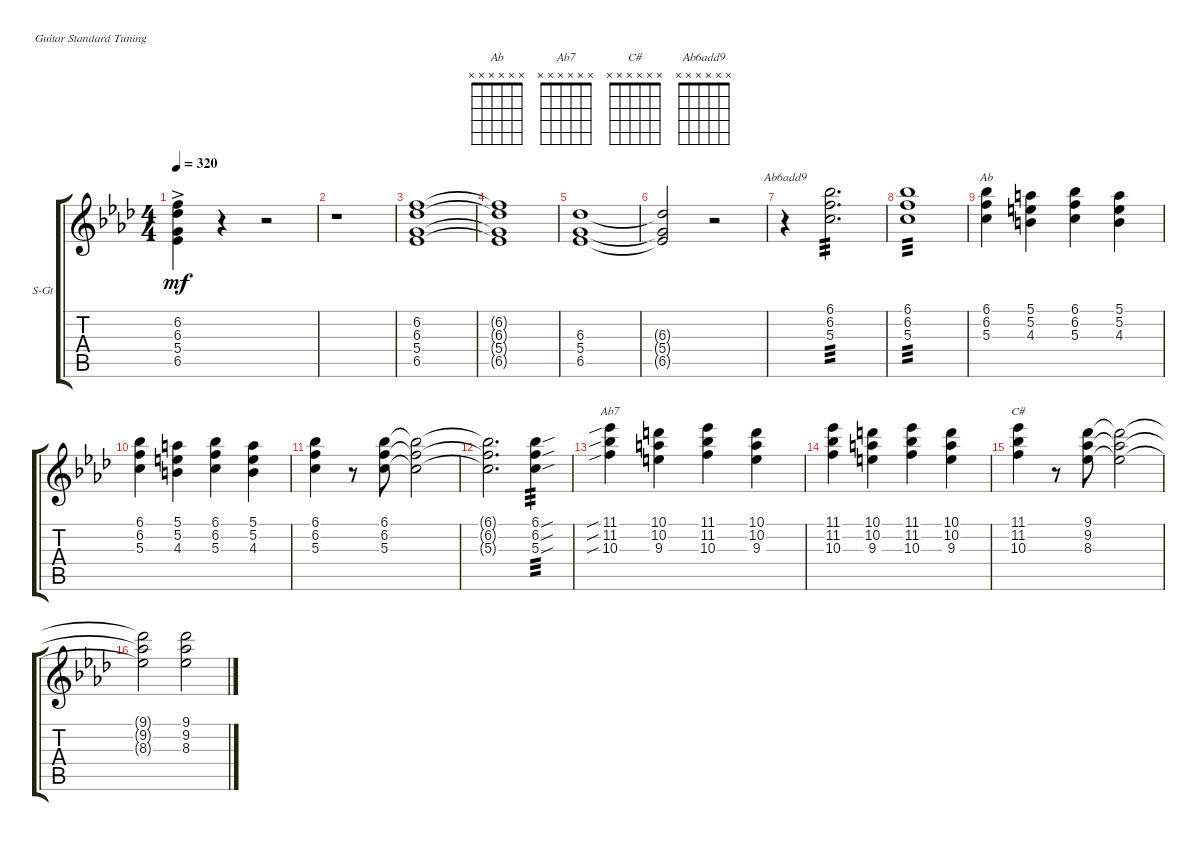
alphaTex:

\bracketExtendMode groupsimilarinstruments
\firstSystemTrackNameOrientation horizontal
\otherSystemsTrackNameOrientation horizontal
\track ("(accoustic)" "S-Gt") {instrument acousticgrandpiano}
\staff {score tabs}
\tuning (E4 B3 G3 D3 A2 E2)
\displaytranspose 12
\chord ("Ab" x x x x x x)
\chord ("Ab7" x x x x x x)
\chord ("C#" x x x x x x)
\chord ("Ab6add9" x x x x x x)
\ts (4 4)
\tempo 320
\clef g2
\ks fminor
(6.2{ac} 6.3{ac} 5.4{ac} 6.5{ac}).4{dy mf} r.4 r.2 |
r.1 |
(6.2 6.3 5.4 6.5).1 |
(6.2{t} 6.3{t} 5.4{t} 6.5{t}).1 |
(6.3 5.4 6.5).1 |
(6.3{t} 5.4{t} 6.5{t}).2 r.2 |
r.4{ch "Ab6add9"} (6.1 6.2 5.3).2{d tp 3} |
(6.1 6.2 5.3).1{tp 3} |
(6.1 6.2 5.3).4{ch "Ab"} (5.1 5.2 4.3).4 (6.1 6.2 5.3).4 (5.1 5.2 4.3).4 |
(6.1 6.2 5.3).4 (5.1 5.2 4.3).4 (6.1 6.2 5.3).4 (5.1 5.2 4.3).4 |
(6.1 6.2 5.3).4 r.8 (6.1 6.2 5.3).8 (6.1{t} 6.2{t} 5.3{t}).2 |
(6.1{t} 6.2{t} 5.3{t}).2{d} (6.1{sou} 6.2{sou} 5.3{sou}).4{tp 3} |
(11.1{sib} 11.2{sib} 10.3{sib}).4{ch "Ab7"} (10.1 10.2 9.3).4 (11.1 11.2 10.3).4 (10.1 10.2 9.3).4 |
(11.1 11.2 10.3).4 (10.1 10.2 9.3).4 (11.1 11.2 10.3).4 (10.1 10.2 9.3).4 |
(11.1 11.2 10.3).4{ch "C#"} r.8 (9.1 9.2 8.3).8 (9.1{t} 9.2{t} 8.3{t}).2 |
(9.1{t} 9.2{t} 8.3{t}).2 (9.1 9.2 8.3).2
